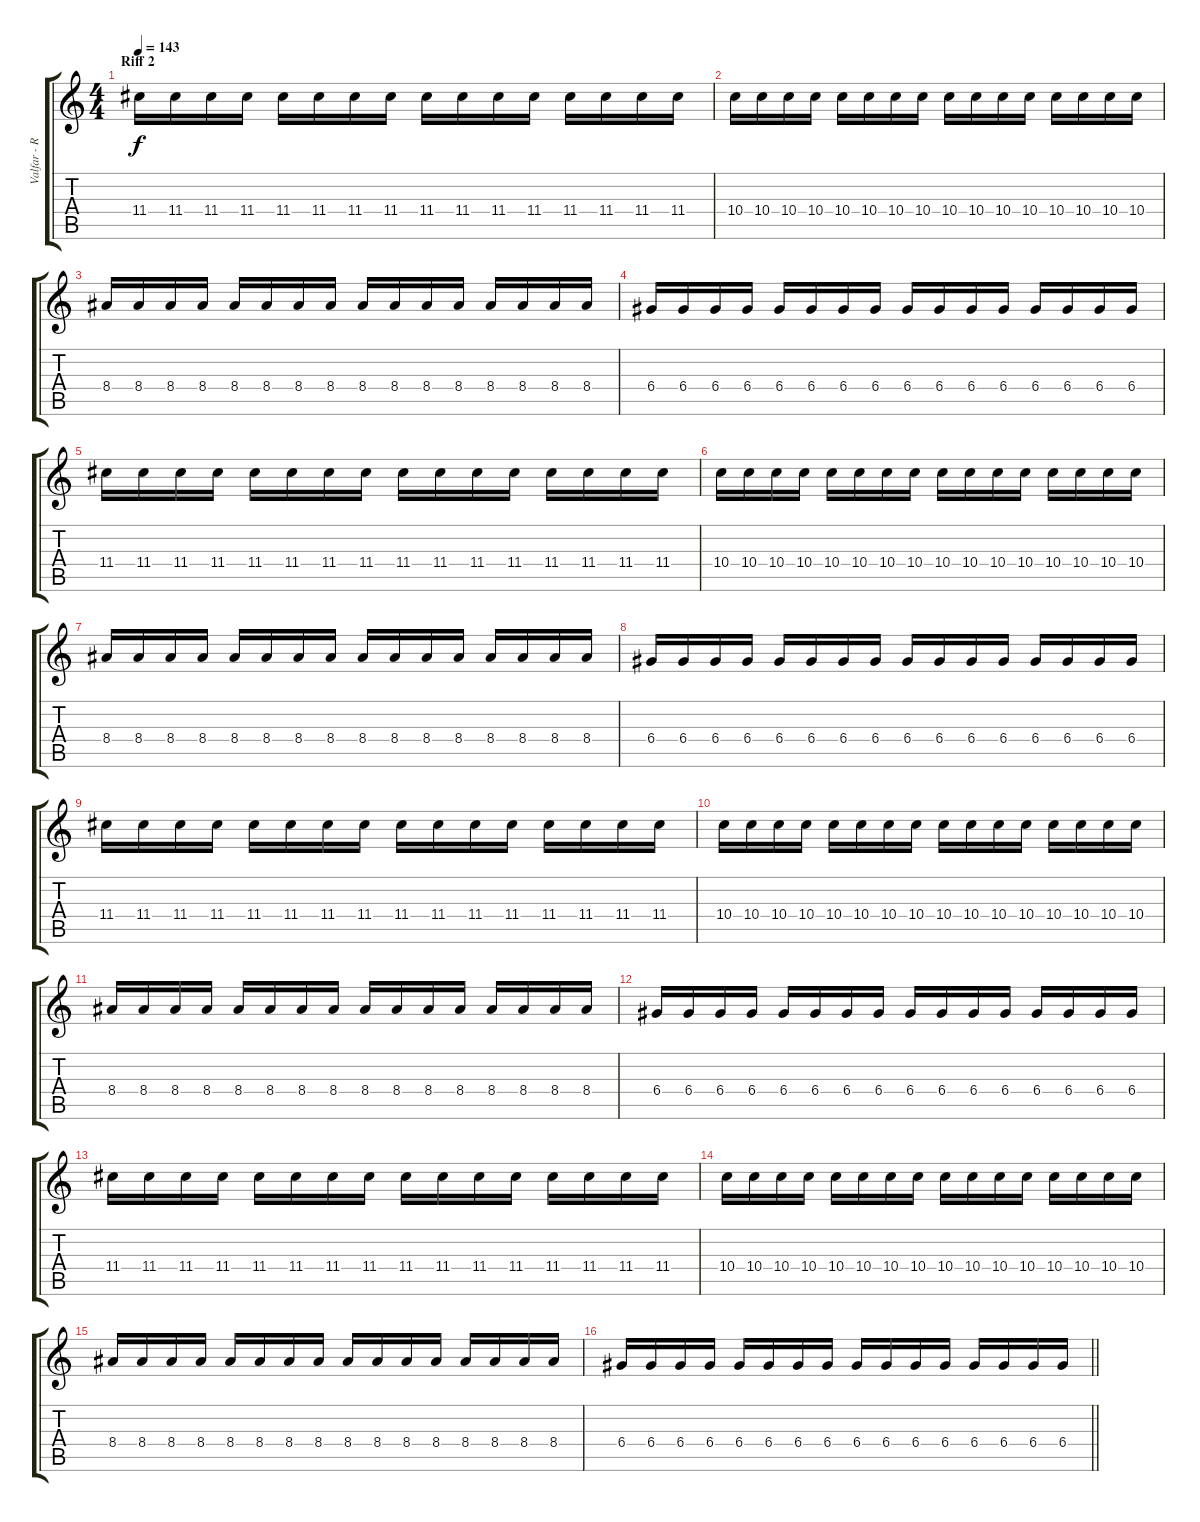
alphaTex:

\track ("Valfar - Rhythm" "Valfar - R") {instrument distortionguitar}
\staff {score tabs}
\tuning (E4 B3 G3 D3 A2 E2) {hide}
\ts (4 4)
\section ("" "Riff 2")
\tempo 143
\clef g2
\ks c
11.4.16{dy f} 11.4.16 11.4.16 11.4.16 11.4.16 11.4.16 11.4.16 11.4.16 11.4.16 11.4.16 11.4.16 11.4.16 11.4.16 11.4.16 11.4.16 11.4.16 |
10.4.16 10.4.16 10.4.16 10.4.16 10.4.16 10.4.16 10.4.16 10.4.16 10.4.16 10.4.16 10.4.16 10.4.16 10.4.16 10.4.16 10.4.16 10.4.16 |
8.4.16 8.4.16 8.4.16 8.4.16 8.4.16 8.4.16 8.4.16 8.4.16 8.4.16 8.4.16 8.4.16 8.4.16 8.4.16 8.4.16 8.4.16 8.4.16 |
6.4.16 6.4.16 6.4.16 6.4.16 6.4.16 6.4.16 6.4.16 6.4.16 6.4.16 6.4.16 6.4.16 6.4.16 6.4.16 6.4.16 6.4.16 6.4.16 |
11.4.16 11.4.16 11.4.16 11.4.16 11.4.16 11.4.16 11.4.16 11.4.16 11.4.16 11.4.16 11.4.16 11.4.16 11.4.16 11.4.16 11.4.16 11.4.16 |
10.4.16 10.4.16 10.4.16 10.4.16 10.4.16 10.4.16 10.4.16 10.4.16 10.4.16 10.4.16 10.4.16 10.4.16 10.4.16 10.4.16 10.4.16 10.4.16 |
8.4.16 8.4.16 8.4.16 8.4.16 8.4.16 8.4.16 8.4.16 8.4.16 8.4.16 8.4.16 8.4.16 8.4.16 8.4.16 8.4.16 8.4.16 8.4.16 |
6.4.16 6.4.16 6.4.16 6.4.16 6.4.16 6.4.16 6.4.16 6.4.16 6.4.16 6.4.16 6.4.16 6.4.16 6.4.16 6.4.16 6.4.16 6.4.16 |
11.4.16 11.4.16 11.4.16 11.4.16 11.4.16 11.4.16 11.4.16 11.4.16 11.4.16 11.4.16 11.4.16 11.4.16 11.4.16 11.4.16 11.4.16 11.4.16 |
10.4.16 10.4.16 10.4.16 10.4.16 10.4.16 10.4.16 10.4.16 10.4.16 10.4.16 10.4.16 10.4.16 10.4.16 10.4.16 10.4.16 10.4.16 10.4.16 |
8.4.16 8.4.16 8.4.16 8.4.16 8.4.16 8.4.16 8.4.16 8.4.16 8.4.16 8.4.16 8.4.16 8.4.16 8.4.16 8.4.16 8.4.16 8.4.16 |
6.4.16 6.4.16 6.4.16 6.4.16 6.4.16 6.4.16 6.4.16 6.4.16 6.4.16 6.4.16 6.4.16 6.4.16 6.4.16 6.4.16 6.4.16 6.4.16 |
11.4.16 11.4.16 11.4.16 11.4.16 11.4.16 11.4.16 11.4.16 11.4.16 11.4.16 11.4.16 11.4.16 11.4.16 11.4.16 11.4.16 11.4.16 11.4.16 |
10.4.16 10.4.16 10.4.16 10.4.16 10.4.16 10.4.16 10.4.16 10.4.16 10.4.16 10.4.16 10.4.16 10.4.16 10.4.16 10.4.16 10.4.16 10.4.16 |
8.4.16 8.4.16 8.4.16 8.4.16 8.4.16 8.4.16 8.4.16 8.4.16 8.4.16 8.4.16 8.4.16 8.4.16 8.4.16 8.4.16 8.4.16 8.4.16 |
\barLineRight lightlight
6.4.16 6.4.16 6.4.16 6.4.16 6.4.16 6.4.16 6.4.16 6.4.16 6.4.16 6.4.16 6.4.16 6.4.16 6.4.16 6.4.16 6.4.16 6.4.16
